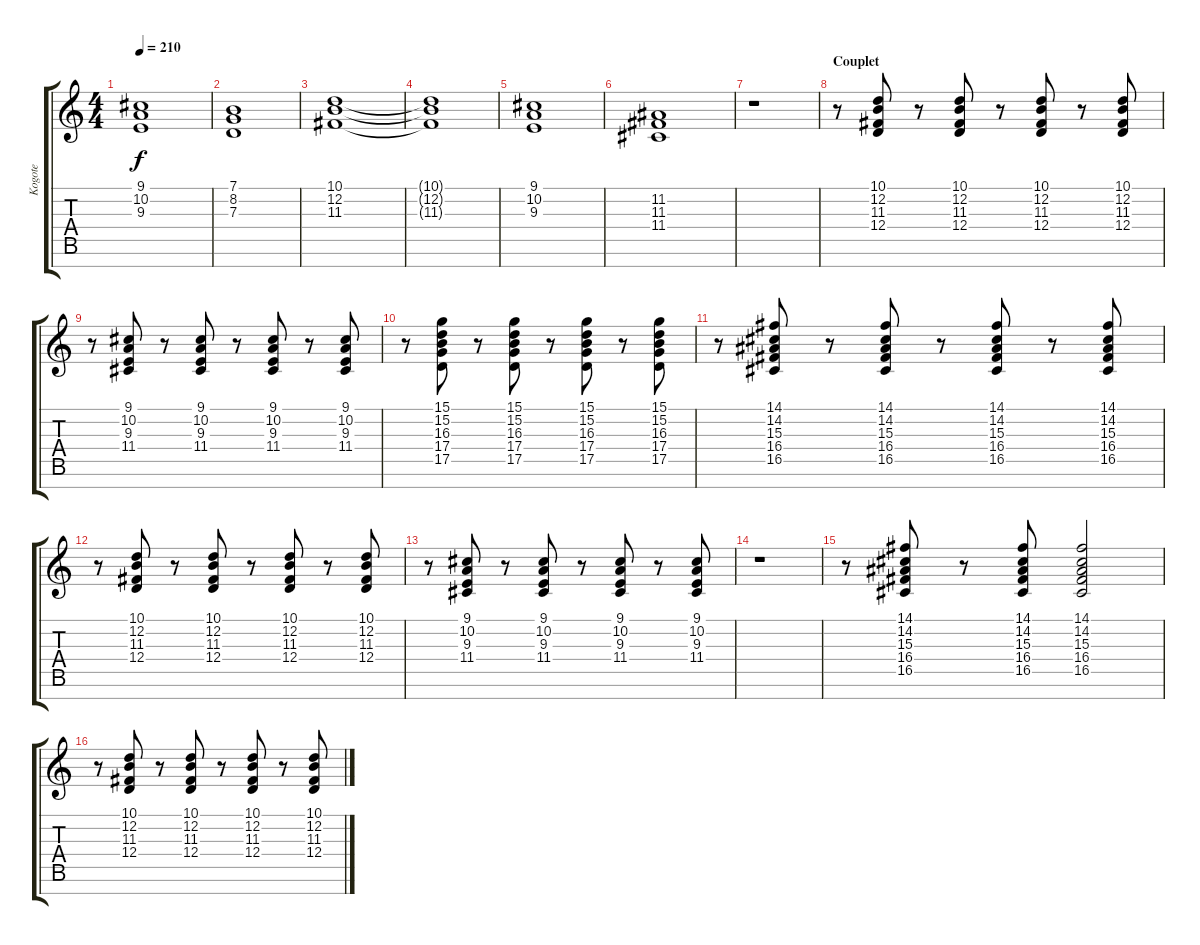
\track ("Kogote" "Kogote") {instrument drawbarorgan}
\staff {score tabs}
\tuning (E4 B3 G3 D3 A2 E2 B1) {hide}
\ts (4 4)
\tempo 210
\clef g2
\ks c
(9.1 10.2 9.3).1{dy f} |
(7.1 8.2 7.3).1 |
(10.1 12.2 11.3).1 |
(10.1{t} 12.2{t} 11.3{t}).1 |
(9.1 10.2 9.3).1 |
(11.2 11.3 11.4).1 |
r.1 |
\section ("" "Couplet")
r.8 (10.1 12.2 11.3 12.4).8 r.8 (10.1 12.2 11.3 12.4).8 r.8 (10.1 12.2 11.3 12.4).8 r.8 (10.1 12.2 11.3 12.4).8 |
r.8 (9.1 10.2 9.3 11.4).8 r.8 (9.1 10.2 9.3 11.4).8 r.8 (9.1 10.2 9.3 11.4).8 r.8 (9.1 10.2 9.3 11.4).8 |
r.8 (15.1 15.2 16.3 17.4 17.5).8 r.8 (15.1 15.2 16.3 17.4 17.5).8 r.8 (15.1 15.2 16.3 17.4 17.5).8 r.8 (15.1 15.2 16.3 17.4 17.5).8 |
r.8 (14.1 14.2 15.3 16.4 16.5).8 r.8 (14.1 14.2 15.3 16.4 16.5).8 r.8 (14.1 14.2 15.3 16.4 16.5).8 r.8 (14.1 14.2 15.3 16.4 16.5).8 |
r.8 (10.1 12.2 11.3 12.4).8 r.8 (10.1 12.2 11.3 12.4).8 r.8 (10.1 12.2 11.3 12.4).8 r.8 (10.1 12.2 11.3 12.4).8 |
r.8 (9.1 10.2 9.3 11.4).8 r.8 (9.1 10.2 9.3 11.4).8 r.8 (9.1 10.2 9.3 11.4).8 r.8 (9.1 10.2 9.3 11.4).8 |
r.1 |
r.8 (14.1 14.2 15.3 16.4 16.5).8 r.8 (14.1 14.2 15.3 16.4 16.5).8 (14.1 14.2 15.3 16.4 16.5).2 |
r.8 (10.1 12.2 11.3 12.4).8 r.8 (10.1 12.2 11.3 12.4).8 r.8 (10.1 12.2 11.3 12.4).8 r.8 (10.1 12.2 11.3 12.4).8
